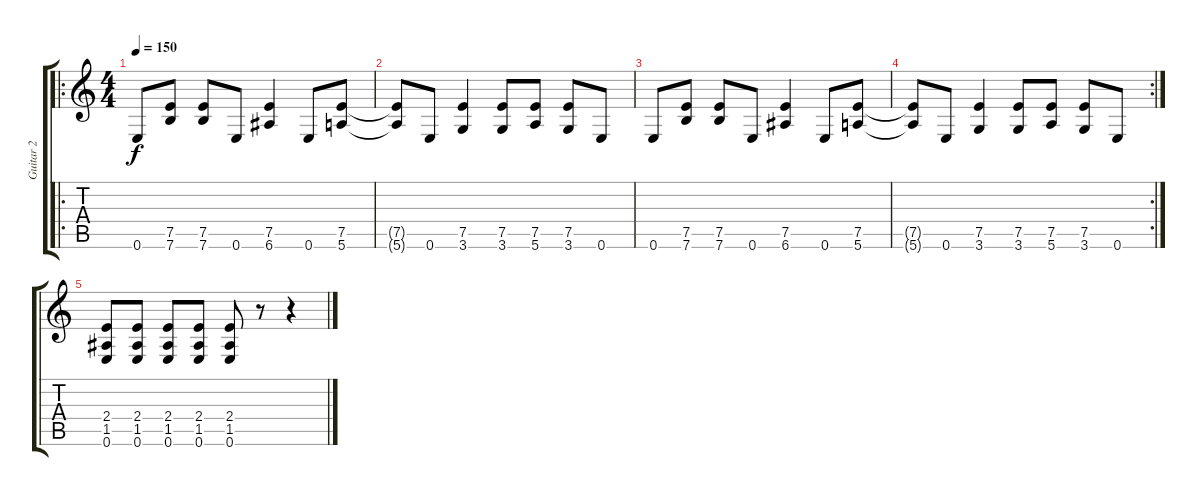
\track ("Guitar 2" "Guitar 2") {instrument overdrivenguitar}
\staff {score tabs}
\tuning (E4 B3 G3 D3 A2 E2) {hide}
\ro
\ts (4 4)
\tempo 150
\clef g2
\ks c
0.6.8{dy f} (7.5 7.6).8 (7.5 7.6).8 0.6.8 (7.5 6.6).4 0.6.8 (7.5 5.6).8 |
(7.5{t} 5.6{t}).8 0.6.8 (7.5 3.6).4 (7.5 3.6).8 (7.5 5.6).8 (7.5 3.6).8 0.6.8 |
0.6.8 (7.5 7.6).8 (7.5 7.6).8 0.6.8 (7.5 6.6).4 0.6.8 (7.5 5.6).8 |
\rc 2
(7.5{t} 5.6{t}).8 0.6.8 (7.5 3.6).4 (7.5 3.6).8 (7.5 5.6).8 (7.5 3.6).8 0.6.8 |
(2.4 1.5 0.6).8 (2.4 1.5 0.6).8 (2.4 1.5 0.6).8 (2.4 1.5 0.6).8 (2.4 1.5 0.6).8 r.8 r.4
